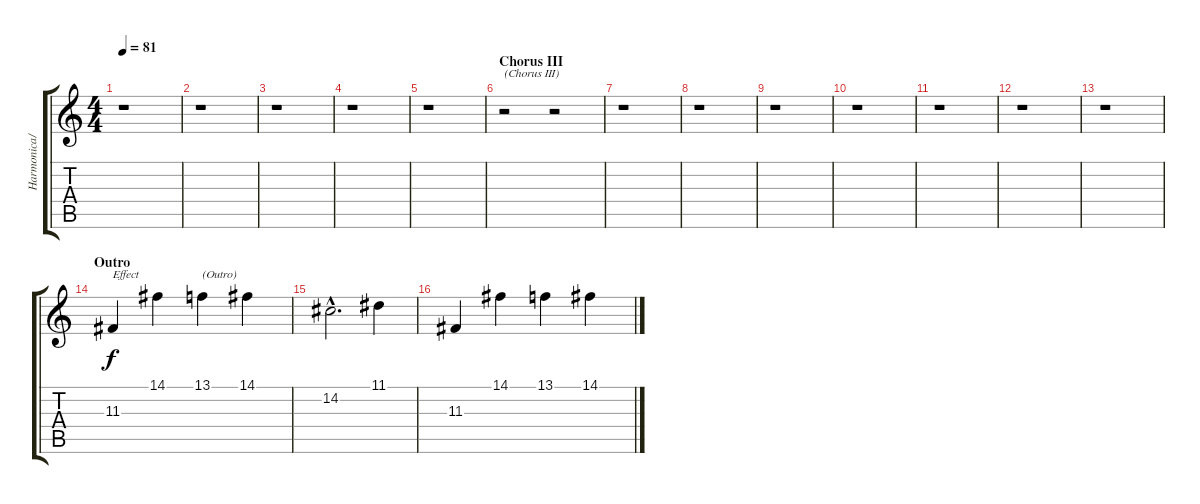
\track ("Harmonica/Effect" "Harmonica/") {instrument harmonica}
\staff {score tabs}
\tuning (E4 B3 G3 D3 A2 E2) {hide}
\ts (4 4)
\tempo 81
\clef g2
\ks c
r.1{dy f} |
r.1 |
r.1 |
r.1 |
r.1 |
\section ("" "Chorus III")
r.2{txt "(Chorus III)"} r.2 |
r.1 |
r.1 |
r.1 |
r.1 |
r.1 |
r.1 |
r.1 |
\section ("" "Outro")
11.3.4{txt "Effect" volume 10 balance 12 instrument piccolo} 14.1.4 13.1.4{txt "(Outro)"} 14.1.4 |
14.2{hac}.2{d} 11.1.4 |
11.3.4 14.1.4 13.1.4 14.1.4
